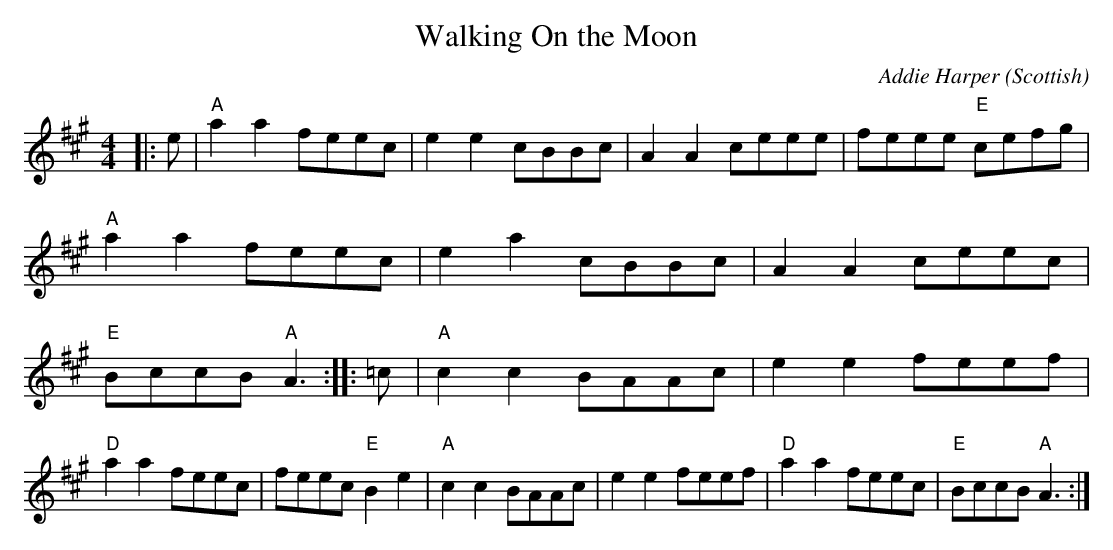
X:1
T:Walking On the Moon
C:Addie Harper
M:4/4
L:1/8
E:12
O:Scottish
K:A
|:e|"A"a2 a2 feec|e2 e2 cBBc|A2A2 ceee|feee "E"cefg|\
"A"a2 a2 feec|e2 a2 cBBc|A2 A2 ceec|"E"BccB "A"A3::\
=c|"A"c2 c2 BAAc|e2 e2 feef|"D"a2 a2 feec|feec "E"B2 e2|\
"A"c2 c2 BAAc|e2 e2 feef|"D"a2 a2 feec|"E"BccB "A"A3:|**
